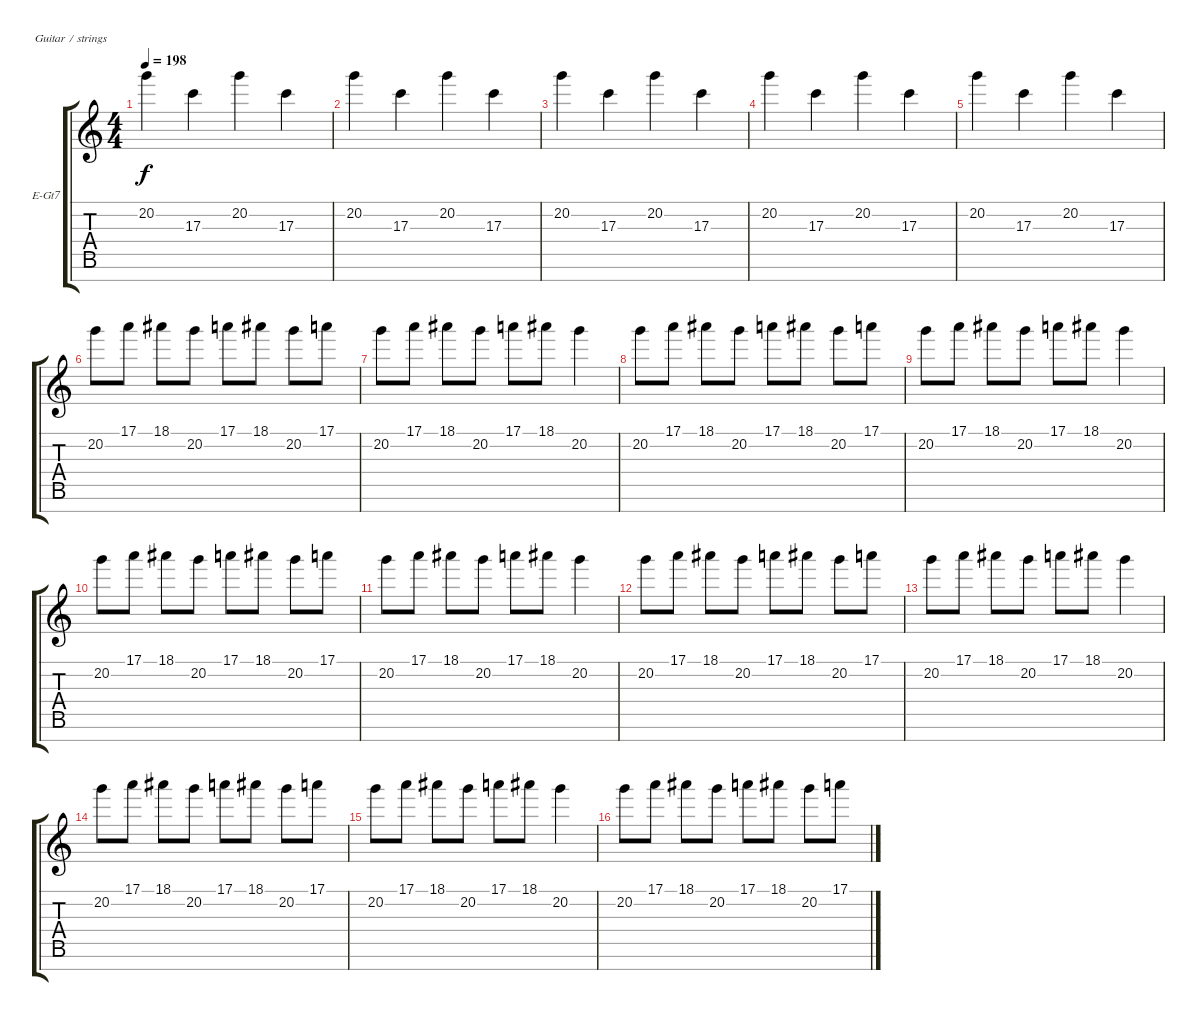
\bracketExtendMode groupsimilarinstruments
\firstSystemTrackNameOrientation horizontal
\otherSystemsTrackNameOrientation horizontal
\track ("Electric Guitar" "E-Gt7") {instrument distortionguitar}
\staff {score tabs}
\tuning (E4 B3 G3 D3 A2 E2 B1)
\ts (4 4)
\tempo 198
\clef g2
\ks c
20.2.4{dy f} 17.3.4 20.2.4 17.3.4 |
20.2.4 17.3.4 20.2.4 17.3.4 |
20.2.4 17.3.4 20.2.4 17.3.4 |
20.2.4 17.3.4 20.2.4 17.3.4 |
20.2.4 17.3.4 20.2.4 17.3.4 |
\section ("" "")
20.2.8 17.1.8 18.1.8 20.2.8 17.1.8 18.1.8 20.2.8 17.1.8 |
20.2.8 17.1.8 18.1.8 20.2.8 17.1.8 18.1.8 20.2.4 |
20.2.8 17.1.8 18.1.8 20.2.8 17.1.8 18.1.8 20.2.8 17.1.8 |
20.2.8 17.1.8 18.1.8 20.2.8 17.1.8 18.1.8 20.2.4 |
20.2.8 17.1.8 18.1.8 20.2.8 17.1.8 18.1.8 20.2.8 17.1.8 |
20.2.8 17.1.8 18.1.8 20.2.8 17.1.8 18.1.8 20.2.4 |
20.2.8 17.1.8 18.1.8 20.2.8 17.1.8 18.1.8 20.2.8 17.1.8 |
20.2.8 17.1.8 18.1.8 20.2.8 17.1.8 18.1.8 20.2.4 |
20.2.8 17.1.8 18.1.8 20.2.8 17.1.8 18.1.8 20.2.8 17.1.8 |
20.2.8 17.1.8 18.1.8 20.2.8 17.1.8 18.1.8 20.2.4 |
20.2.8 17.1.8 18.1.8 20.2.8 17.1.8 18.1.8 20.2.8 17.1.8
